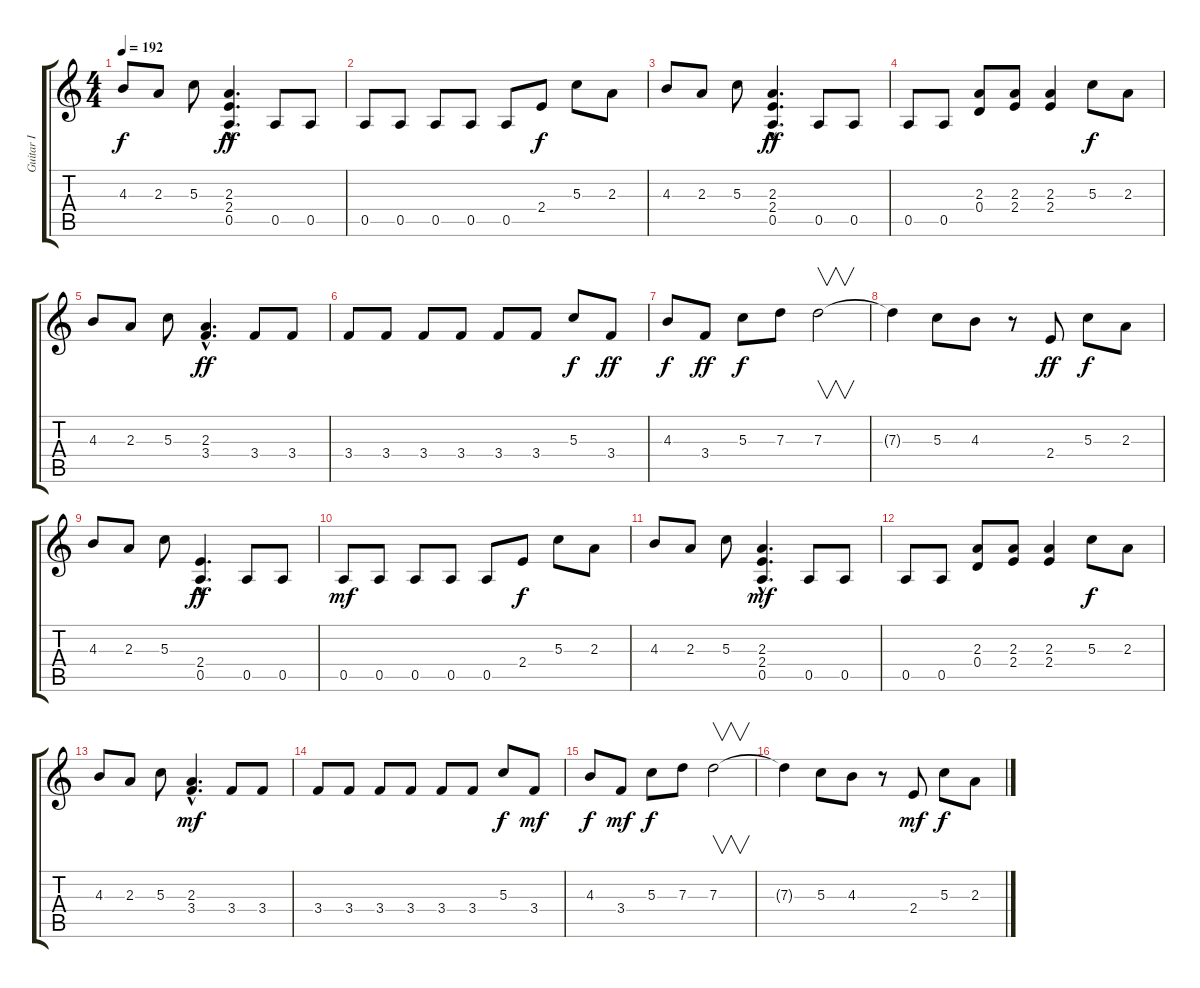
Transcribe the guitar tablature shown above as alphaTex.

\track ("Guitar I" "Guitar I") {instrument distortionguitar}
\staff {score tabs}
\tuning (E4 B3 G3 D3 A2 E2) {hide}
\ts (4 4)
\tempo 192
\clef g2
\ks c
4.3.8{dy f} 2.3.8 5.3.8 (2.3{hac} 2.4{hac} 0.5{hac}).4{d dy ff} 0.5.8 0.5.8 |
0.5.8 0.5.8 0.5.8 0.5.8 0.5.8 2.4.8{dy f} 5.3.8 2.3.8 |
4.3.8 2.3.8 5.3.8 (2.3{hac} 2.4{hac} 0.5{hac}).4{d dy ff} 0.5.8 0.5.8 |
0.5.8 0.5.8 (2.3 0.4).8 (2.3 2.4).8 (2.3 2.4).4 5.3.8{dy f} 2.3.8 |
4.3.8 2.3.8 5.3.8 (2.3{hac} 3.4{hac}).4{d dy ff} 3.4.8 3.4.8 |
3.4.8 3.4.8 3.4.8 3.4.8 3.4.8 3.4.8 5.3.8{dy f} 3.4.8{dy ff} |
4.3.8{dy f} 3.4.8{dy ff} 5.3.8{dy f} 7.3.8 7.3.2{v} |
7.3{t}.4 5.3.8 4.3.8 r.8 2.4.8{dy ff} 5.3.8{dy f} 2.3.8 |
4.3.8 2.3.8 5.3.8 (2.4{hac} 0.5{hac}).4{d dy ff} 0.5.8 0.5.8 |
0.5.8{dy mf} 0.5.8 0.5.8 0.5.8 0.5.8 2.4.8{dy f} 5.3.8 2.3.8 |
4.3.8 2.3.8 5.3.8 (2.3{hac} 2.4{hac} 0.5{hac}).4{d dy mf} 0.5.8 0.5.8 |
0.5.8 0.5.8 (2.3 0.4).8 (2.3 2.4).8 (2.3 2.4).4 5.3.8{dy f} 2.3.8 |
4.3.8 2.3.8 5.3.8 (2.3{hac} 3.4{hac}).4{d dy mf} 3.4.8 3.4.8 |
3.4.8 3.4.8 3.4.8 3.4.8 3.4.8 3.4.8 5.3.8{dy f} 3.4.8{dy mf} |
4.3.8{dy f} 3.4.8{dy mf} 5.3.8{dy f} 7.3.8 7.3.2{v} |
7.3{t}.4 5.3.8 4.3.8 r.8 2.4.8{dy mf} 5.3.8{dy f} 2.3.8
